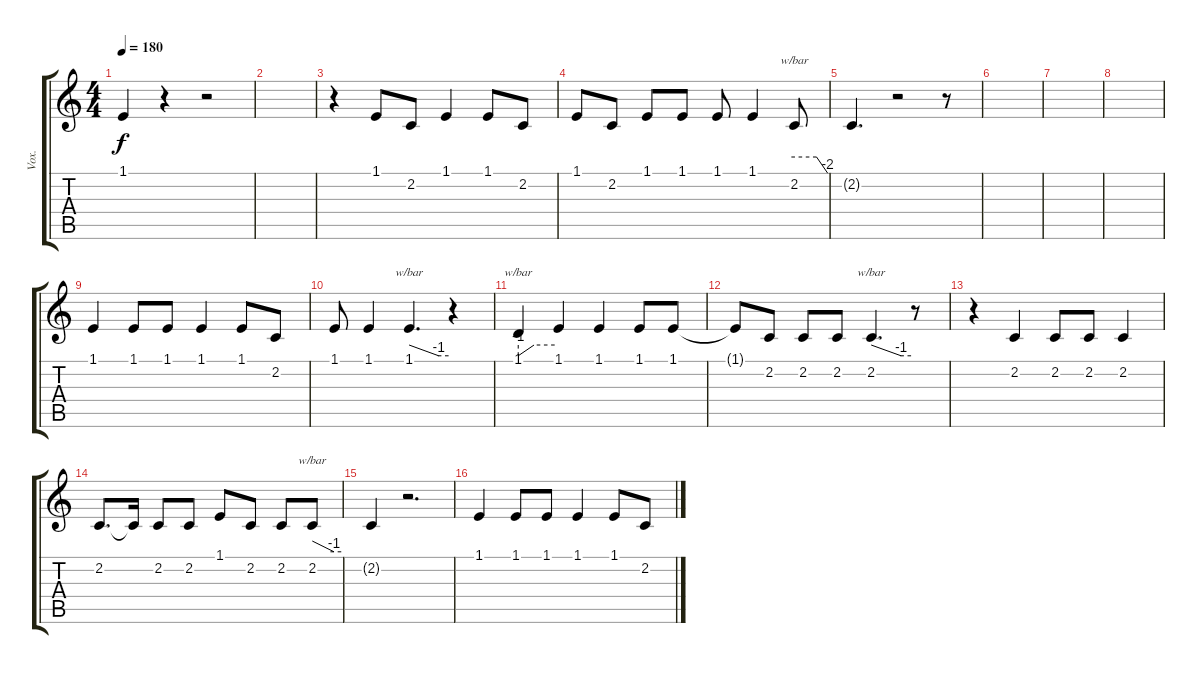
\track ("Vox." "Vox.") {instrument lead2sawtooth}
\staff {score tabs}
\tuning (Eb4 Bb3 Gb3 Db3 Ab2 Eb2) {hide}
\ts (4 4)
\tempo 180
\clef g2
\ks c
1.1{t}.4{dy f} r.4 r.2 |
|
r.4 1.1.8 2.2.8 1.1.4 1.1.8 2.2.8 |
1.1.8 2.2.8 1.1.8 1.1.8 1.1.8 1.1.4 2.2.8{tbe (custom default 0 0 40 0 60 -8)} |
2.2{t}.4{d} r.2 r.8 |
|
|
|
1.1.4 1.1.8 1.1.8 1.1.4 1.1.8 2.2.8 |
1.1.8 1.1.4 1.1.4{d tbe (custom default 0 0 45 -4 60 -4)} r.4 |
1.1.4{tbe (custom default 0 -4 26 0 60 0)} 1.1.4 1.1.4 1.1.8 1.1.8 |
1.1{t}.8 2.2.8 2.2.8 2.2.8 2.2.4{d tbe (custom default 0 0 45 -4 60 -4)} r.8 |
r.4 2.2.4 2.2.8 2.2.8 2.2.4 |
2.2.8{d} 2.2{t}.16 2.2.8 2.2.8 1.1.8 2.2.8 2.2.8 2.2.8{tbe (custom default 0 0 45 -4 60 -4)} |
2.2{t}.4 r.2{d} |
1.1.4 1.1.8 1.1.8 1.1.4 1.1.8 2.2.8
